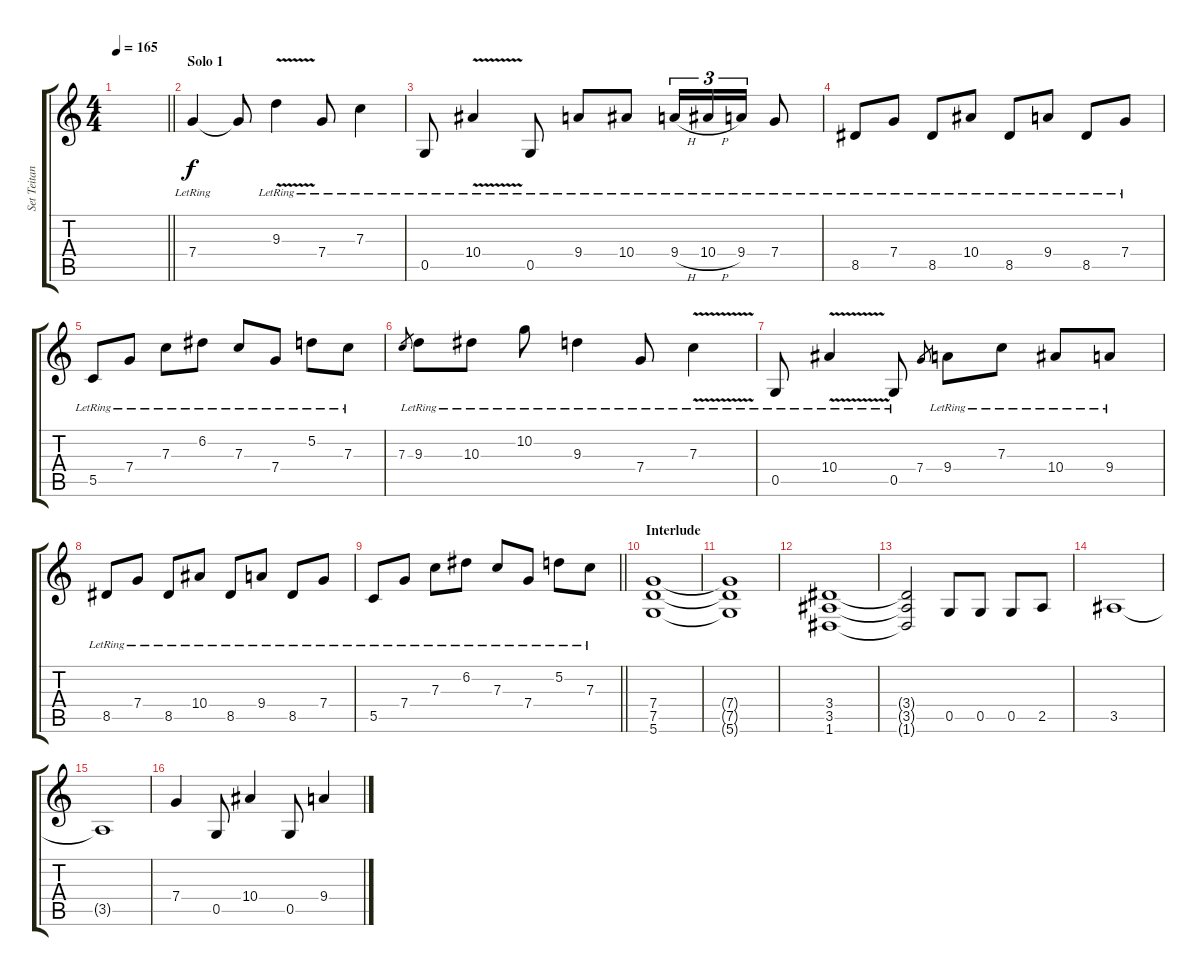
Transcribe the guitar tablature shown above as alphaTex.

\track ("Set Teitan" "Set Teitan") {instrument distortionguitar}
\staff {score tabs}
\tuning (D4 A3 F3 C3 G2 D2) {hide}
\ts (4 4)
\tempo 165
\clef g2
\barLineRight lightlight
\ks c
|
\section ("" "Solo 1")
7.4{lr}.4{dy f instrument acousticguitarsteel} 7.4{t}.8 9.3{v lr}.4 7.4{lr}.8 7.3{lr}.4 |
0.5{lr}.8 10.4{v lr}.4 0.5{lr}.8 9.4{lr}.8 10.4{lr}.8 9.4{h lr}.16{tu (3 2)} 10.4{h lr}.16{tu (3 2)} 9.4{lr}.16{tu (3 2)} 7.4{lr}.8 |
8.5{lr}.8 7.4{lr}.8 8.5{lr}.8 10.4{lr}.8 8.5{lr}.8 9.4{lr}.8 8.5{lr}.8 7.4{lr}.8 |
5.5{lr}.8 7.4{lr}.8 7.3{lr}.8 6.2{lr}.8 7.3{lr}.8 7.4{lr}.8 5.2{lr}.8 7.3{lr}.8 |
7.3.8{gr} 9.3{lr}.8 10.3{lr}.8 10.2{lr}.8 9.3{lr}.4 7.4{lr}.8 7.3{v lr}.4 |
0.5{lr}.8 10.4{v lr}.4 0.5{lr}.8 7.4.8{gr} 9.4{lr}.8 7.3{lr}.8 10.4{lr}.8 9.4{lr}.8 |
8.5{lr}.8 7.4{lr}.8 8.5{lr}.8 10.4{lr}.8 8.5{lr}.8 9.4{lr}.8 8.5{lr}.8 7.4{lr}.8 |
\barLineRight lightlight
5.5{lr}.8 7.4{lr}.8 7.3{lr}.8 6.2{lr}.8 7.3{lr}.8 7.4{lr}.8 5.2{lr}.8 7.3{lr}.8 |
\section ("" "Interlude")
(7.4 7.5 5.6).1{instrument distortionguitar} |
(7.4{t} 7.5{t} 5.6{t}).1 |
(3.4 3.5 1.6).1 |
(3.4{t} 3.5{t} 1.6{t}).2 0.5.8 0.5.8 0.5.8 2.5.8 |
3.5.1 |
3.5{t}.1 |
7.4.4 0.5.8 10.4.4 0.5.8 9.4.4
